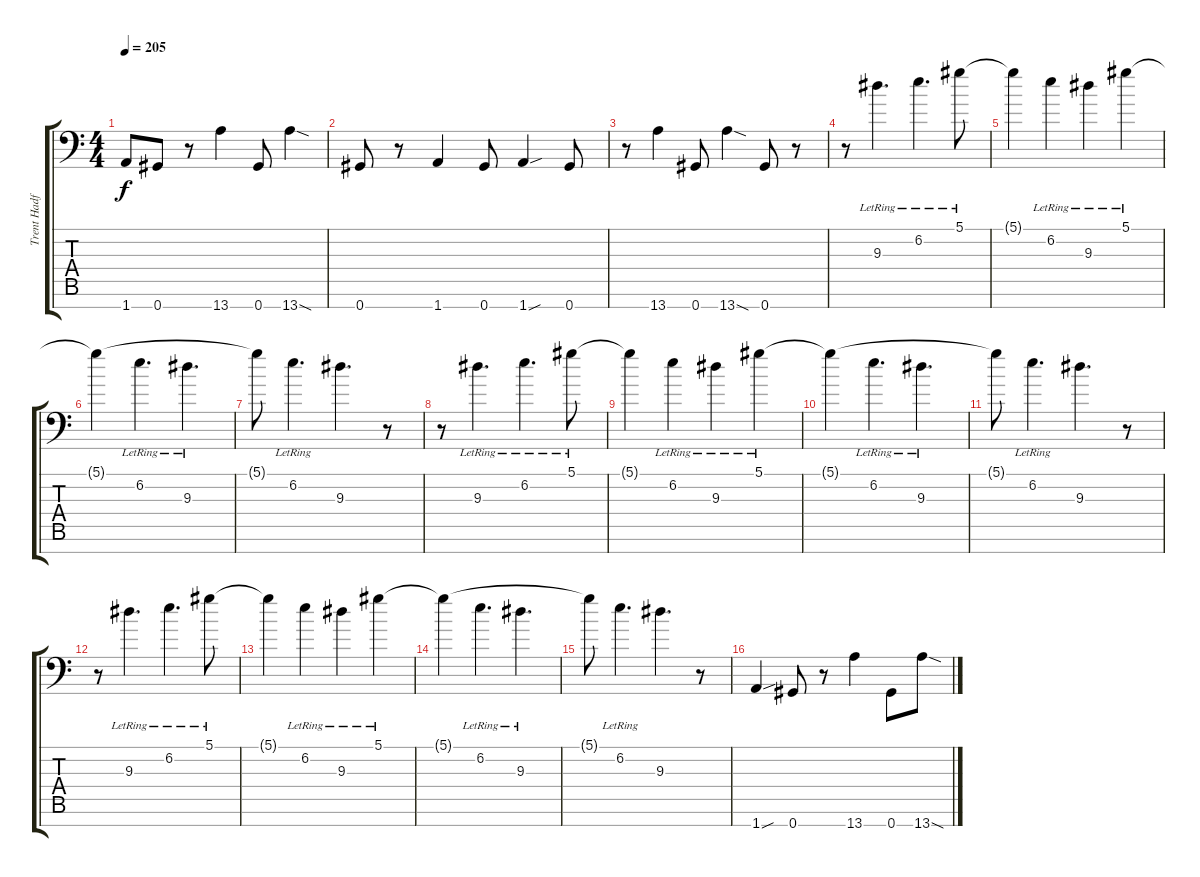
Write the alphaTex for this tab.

\track ("Trent Hadfal" "Trent Hadf") {instrument overdrivenguitar}
\staff {score tabs}
\tuning (Eb4 Bb3 Gb3 Db3 Ab2 Eb2 Ab1) {hide}
\ts (4 4)
\tempo 205
\clef f4
\ks c
1.7{t}.8{dy f} 0.7.8 r.8 13.7.4 0.7.8 13.7{sod}.4 |
0.7.8 r.8 1.7.4 0.7.8 1.7{sou}.4 0.7.8 |
r.8 13.7.4 0.7.8 13.7{sod}.4 0.7.8 r.8 |
r.8{volume 8} 9.3{lr}.4{d} 6.2{lr}.4{d} 5.1{lr}.8 |
5.1{t}.4 6.2{lr}.4 9.3{lr}.4 5.1{lr}.4 |
5.1{t}.4 6.2{lr}.4{d} 9.3{lr}.4{d} |
5.1{t}.8 6.2{lr}.4{d} 9.3.4{d} r.8 |
r.8 9.3{lr}.4{d} 6.2{lr}.4{d} 5.1{lr}.8 |
5.1{t}.4 6.2{lr}.4 9.3{lr}.4 5.1{lr}.4 |
5.1{t}.4 6.2{lr}.4{d} 9.3{lr}.4{d} |
5.1{t}.8 6.2{lr}.4{d} 9.3.4{d} r.8 |
r.8 9.3{lr}.4{d} 6.2{lr}.4{d} 5.1{lr}.8 |
5.1{t}.4 6.2{lr}.4 9.3{lr}.4 5.1{lr}.4 |
5.1{t}.4 6.2{lr}.4{d} 9.3{lr}.4{d} |
5.1{t}.8 6.2{lr}.4{d} 9.3.4{d} r.8 |
1.7{sou}.4 0.7.8 r.8 13.7.4 0.7.8 13.7{sod}.8
